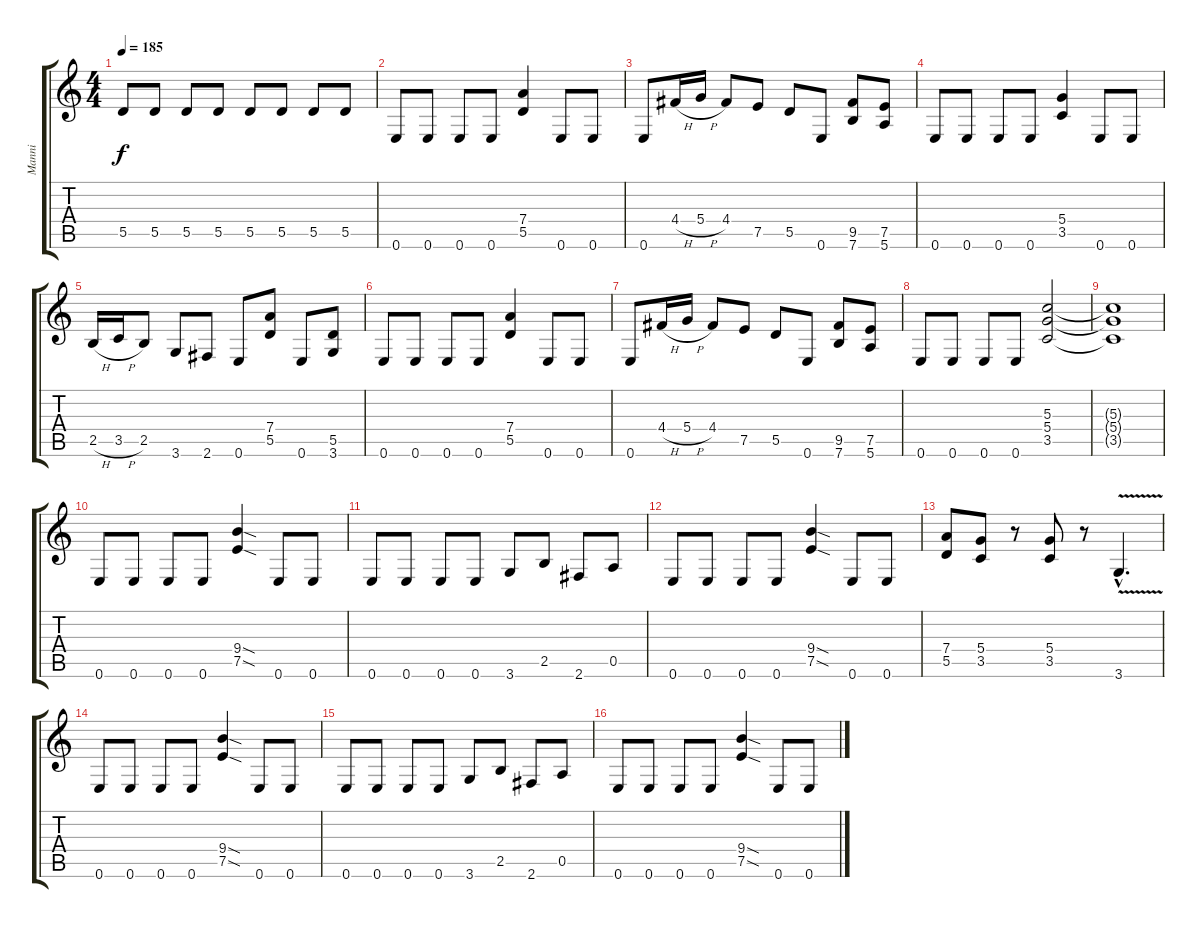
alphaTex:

\track ("Manni" "Manni") {instrument distortionguitar}
\staff {score tabs}
\tuning (E4 B3 G3 D3 A2 E2) {hide}
\ts (4 4)
\tempo 185
\clef g2
\ks c
5.5.8{dy f} 5.5.8 5.5.8 5.5.8 5.5.8 5.5.8 5.5.8 5.5.8 |
0.6.8 0.6.8 0.6.8 0.6.8 (7.4 5.5).4 0.6.8 0.6.8 |
0.6.8 4.4{h}.16 5.4{h}.16 4.4.8 7.5.8 5.5.8 0.6.8 (9.5 7.6).8 (7.5 5.6).8 |
0.6.8 0.6.8 0.6.8 0.6.8 (5.4 3.5).4 0.6.8 0.6.8 |
2.5{h}.16 3.5{h}.16 2.5.8 3.6.8 2.6.8 0.6.8 (7.4 5.5).8 0.6.8 (5.5 3.6).8 |
0.6.8 0.6.8 0.6.8 0.6.8 (7.4 5.5).4 0.6.8 0.6.8 |
0.6.8 4.4{h}.16 5.4{h}.16 4.4.8 7.5.8 5.5.8 0.6.8 (9.5 7.6).8 (7.5 5.6).8 |
0.6.8 0.6.8 0.6.8 0.6.8 (5.3 5.4 3.5).2 |
(5.3{t} 5.4{t} 3.5{t}).1 |
0.6.8 0.6.8 0.6.8 0.6.8 (9.4{sod} 7.5{sod}).4 0.6.8 0.6.8 |
0.6.8 0.6.8 0.6.8 0.6.8 3.6.8 2.5.8 2.6.8 0.5.8 |
0.6.8 0.6.8 0.6.8 0.6.8 (9.4{sod} 7.5{sod}).4 0.6.8 0.6.8 |
(7.4 5.5).8 (5.4 3.5).8 r.8 (5.4 3.5).8 r.8 3.6{v hac}.4{d} |
0.6.8 0.6.8 0.6.8 0.6.8 (9.4{sod} 7.5{sod}).4 0.6.8 0.6.8 |
0.6.8 0.6.8 0.6.8 0.6.8 3.6.8 2.5.8 2.6.8 0.5.8 |
0.6.8 0.6.8 0.6.8 0.6.8 (9.4{sod} 7.5{sod}).4 0.6.8 0.6.8
